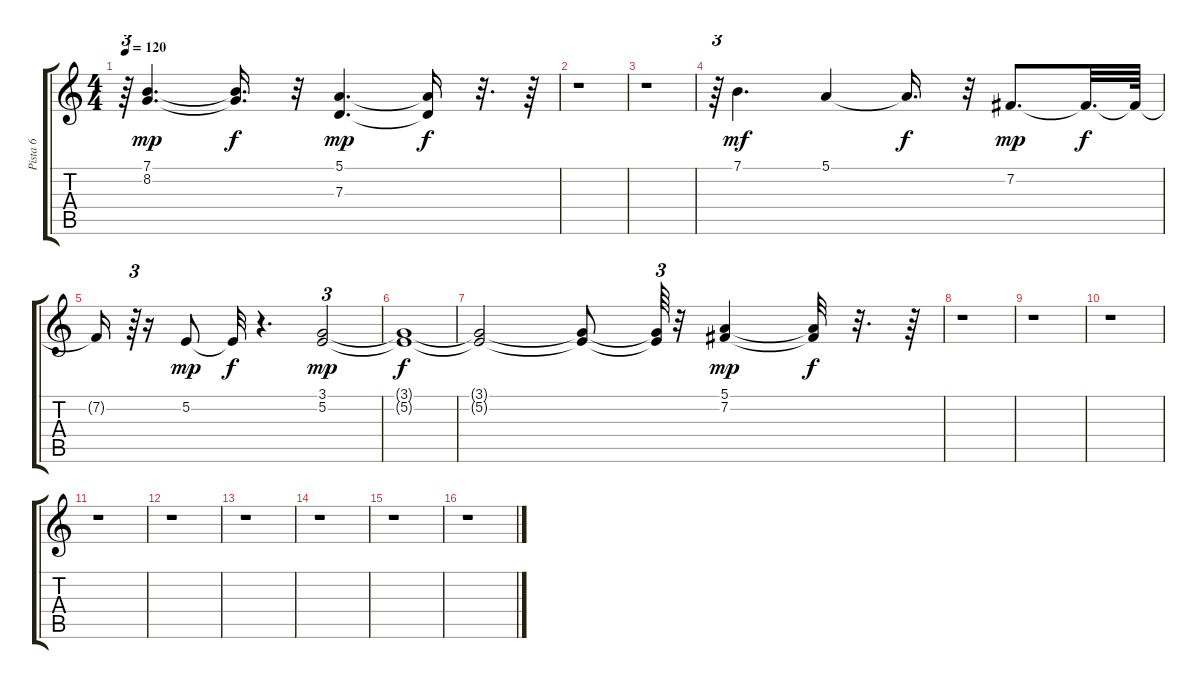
\track ("Pista 6" "Pista 6") {instrument synthstrings1}
\staff {score tabs}
\tuning (E4 B3 G3 D3 A2 E2) {hide}
\ts (4 4)
\tempo 120
\clef g2
\ks c
r.64{tu (3 2) dy f} (7.1 8.2).4{d dy mp} (7.1{t} 8.2{t}).16{d dy f} r.32 (5.1 7.3).4{d dy mp} (5.1{t} 7.3{t}).16{dy f} r.32{d} r.64 |
r.1 |
r.1 |
r.64{tu (3 2)} 7.1.4{d dy mf} 5.1.4 5.1{t}.16{d dy f} r.32 7.2.8{d dy mp} 7.2{t}.32{d dy f} 7.2{t}.64 |
7.2{t}.16 r.64{tu (3 2)} r.16 5.2.8{dy mp} 5.2{t}.32{dy f} r.4{d} (3.1 5.2).2{tu (3 2) dy mp} |
(3.1{t} 5.2{t}).1{dy f} |
(3.1{t} 5.2{t}).2 (3.1{t} 5.2{t}).8 (3.1{t} 5.2{t}).64{tu (3 2)} r.32 (5.1 7.2).4{dy mp} (5.1{t} 7.2{t}).32{dy f} r.32{d} r.64 |
r.1 |
r.1 |
r.1 |
r.1 |
r.1 |
r.1 |
r.1 |
r.1 |
r.1
